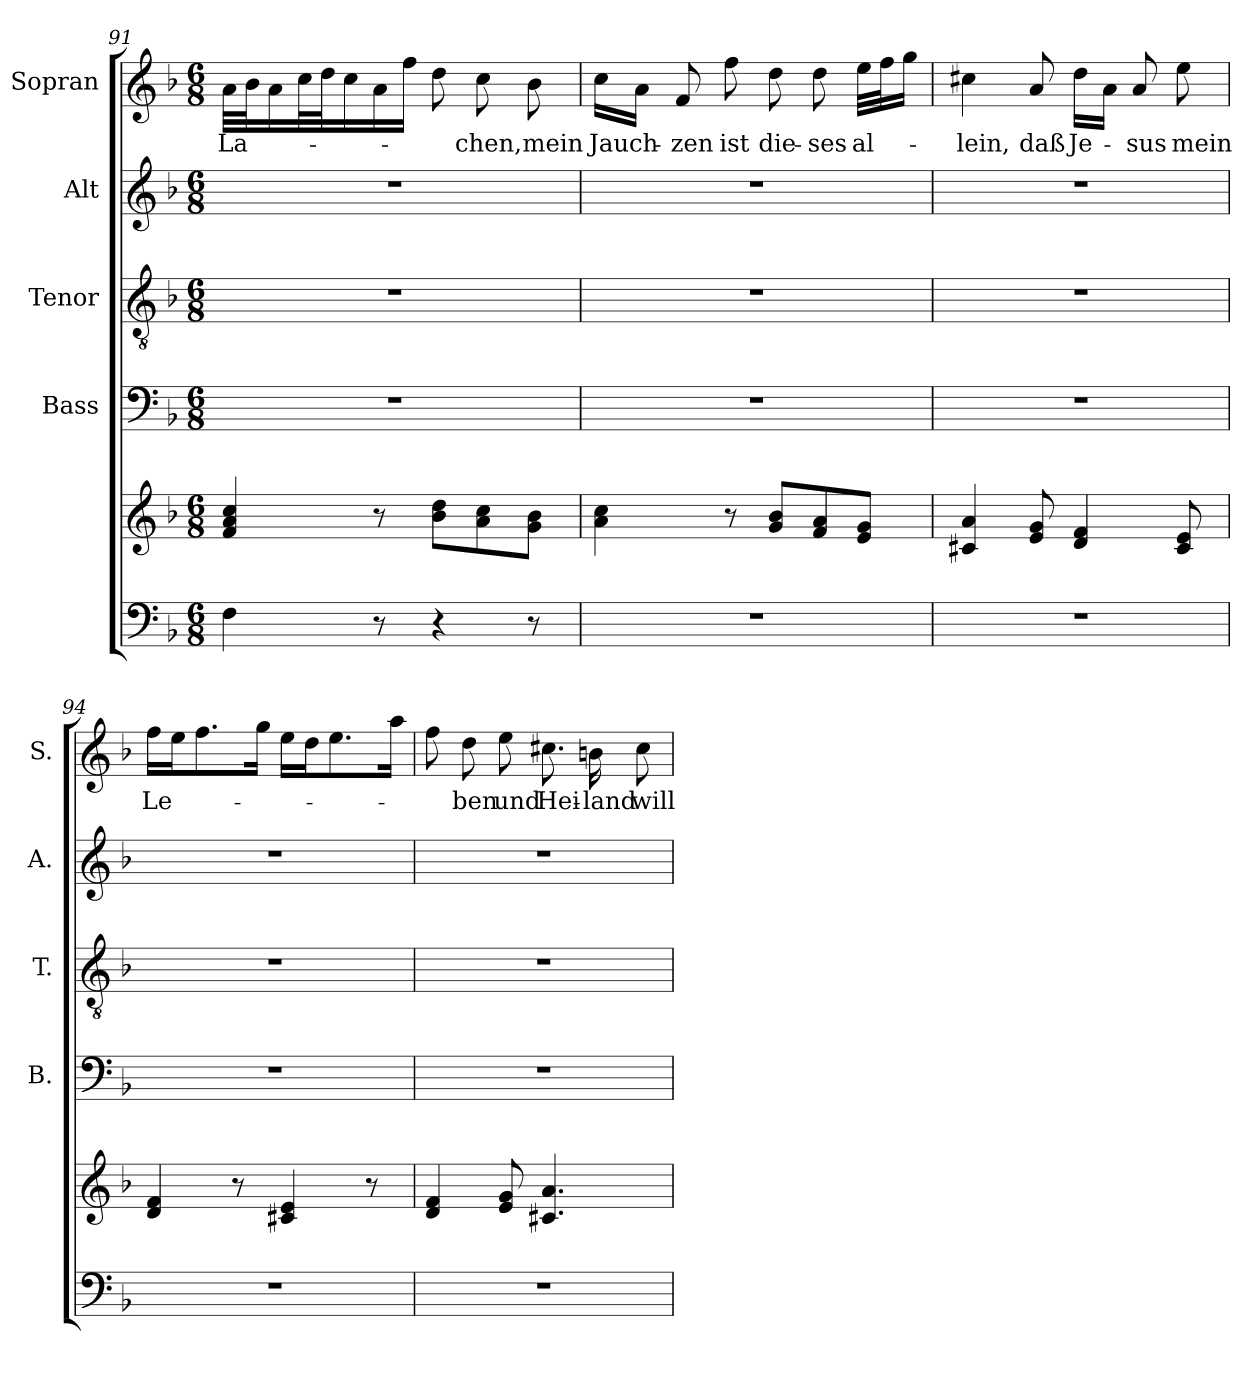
**kern	**kern	**kern	**kern	**kern	**kern	**text
*part5	*part5	*part4	*part3	*part2	*part1	*part1
*staff6	*staff5	*staff4	*staff3	*staff2	*staff1	*staff1
*	*	*I"Bass	*I"Tenor	*I"Alt	*I"Sopran	*
*	*	*I'B.	*I'T.	*I'A.	*I'S.	*
*clefF4	*clefG2	*clefF4	*clefGv2	*clefG2	*clefG2	*
*k[b-]	*k[b-]	*k[b-]	*k[b-]	*k[b-]	*k[b-]	*
*F:	*F:	*F:	*F:	*F:	*F:	*
*M6/8	*M6/8	*M6/8	*M6/8	*M6/8	*M6/8	*
=91	=91	=91	=91	=91	=91	=91
!	!	!	!	!	!	!LO:LY:b
4F\	4f/ 4a/ 4cc/	2.r	2.r	2.r	32a\LLL	La-
.	.	.	.	.	32b-\J	.
.	.	.	.	.	16a\	.
.	.	.	.	.	32cc\L	.
.	.	.	.	.	32dd\J	.
.	.	.	.	.	16cc\	.
8r	8r	.	.	.	16a\	.
.	.	.	.	.	16ff\JJ	.
4r	8b-\ 8dd\L	.	.	.	8dd\	.
!	!	!	!	!	!	!LO:LY:b
.	8a\ 8cc\	.	.	.	8cc\	-chen,
!	!	!	!	!	!	!LO:LY:b
8r	8g\ 8b-\J	.	.	.	8b-\	mein
!!LO:PB:g=z
=92	=92	=92	=92	=92	=92	=92
!	!	!	!	!	!	!LO:LY:b
2.r	4a\ 4cc\	2.r	2.r	2.r	16cc\LL	Jauch-
.	.	.	.	.	16a\JJ	.
!	!	!	!	!	!	!LO:LY:b
.	.	.	.	.	8f/	-zen
!	!	!	!	!	!	!LO:LY:b
.	8r	.	.	.	8ff\	ist
!	!	!	!	!	!	!LO:LY:b
.	8g/ 8b-/L	.	.	.	8dd\	die-
!	!	!	!	!	!	!LO:LY:b
.	8f/ 8a/	.	.	.	8dd\	-ses
!	!	!	!	!	!	!LO:LY:b
.	8e/ 8g/J	.	.	.	32ee\LLL	al-
.	.	.	.	.	32ff\J	.
.	.	.	.	.	16gg\JJ	.
=93	=93	=93	=93	=93	=93	=93
!	!	!	!	!	!	!LO:LY:b
2.r	4c#X/ 4a/	2.r	2.r	2.r	4cc#X\	-lein,
!	!	!	!	!	!	!LO:LY:b
.	8e/ 8g/	.	.	.	8a/	daß
!	!	!	!	!	!	!LO:LY:b
.	4d/ 4f/	.	.	.	16dd\LL	Je-
.	.	.	.	.	16a\JJ	.
!	!	!	!	!	!	!LO:LY:b
.	.	.	.	.	8a/	-sus
!	!	!	!	!	!	!LO:LY:b
.	8c#/ 8e/	.	.	.	8ee\	mein
=94	=94	=94	=94	=94	=94	=94
!	!	!	!	!	!	!LO:LY:b
2.r	4d/ 4f/	2.r	2.r	2.r	16ff\LL	Le-
.	.	.	.	.	16ee\J	.
.	.	.	.	.	8.ff\	.
.	8r	.	.	.	.	.
.	.	.	.	.	16gg\Jk	.
.	4c#X/ 4e/	.	.	.	16ee\LL	.
.	.	.	.	.	16dd\J	.
.	.	.	.	.	8.ee\	.
.	8r	.	.	.	.	.
.	.	.	.	.	16aa\Jk	.
=95	=95	=95	=95	=95	=95	=95
2.r	4d/ 4f/	2.r	2.r	2.r	8ff\	.
!	!	!	!	!	!	!LO:LY:b
.	.	.	.	.	8dd\	-ben
!	!	!	!	!	!	!LO:LY:b
.	8e/ 8g/	.	.	.	8ee\	und
!	!	!	!	!	!	!LO:LY:b
.	4.c#X/ 4.a/	.	.	.	8.cc#X\	Hei-
!	!	!	!	!	!	!LO:LY:b
.	.	.	.	.	16bn\	-land
!	!	!	!	!	!	!LO:LY:b
.	.	.	.	.	8cc#\	will
=	=	=	=	=	=	=
*-	*-	*-	*-	*-	*-	*-
